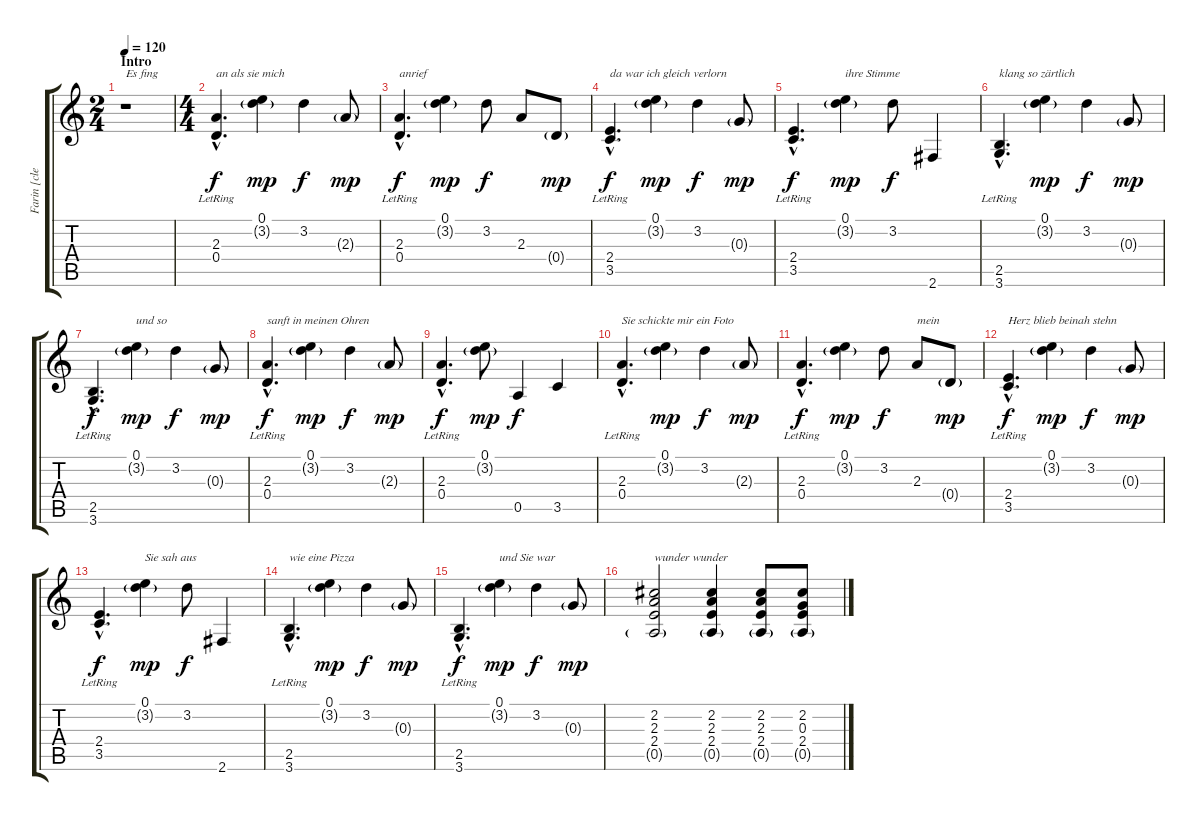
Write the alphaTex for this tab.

\track ("Farin [clean]" "Farin [cle") {instrument acousticguitarsteel}
\staff {score tabs}
\tuning (E4 B3 G3 D3 A2 E2) {hide}
\ts (2 4)
\section ("" "Intro")
\tempo 120
\clef g2
\ks c
r.1{txt "Es fing" dy f instrument acousticguitarsteel} |
\ts (4 4)
(2.3{hac lr} 0.4{hac lr}).4{d txt "an als sie mich"} (0.1 3.2{g}).4{dy mp} 3.2.4{dy f} 2.3{g}.8{dy mp} |
(2.3{hac lr} 0.4{hac lr}).4{d txt "anrief" dy f} (0.1 3.2{g}).4{dy mp} 3.2.8{dy f} 2.3.8 0.4{g}.8{dy mp} |
(2.4{hac lr} 3.5{hac lr}).4{d txt "da war ich gleich verlorn" dy f} (0.1 3.2{g}).4{dy mp} 3.2.4{dy f} 0.3{g}.8{dy mp} |
(2.4{hac lr} 3.5{hac lr}).4{d dy f} (0.1 3.2{g}).4{txt "ihre Stimme" dy mp} 3.2.8{dy f} 2.6.4 |
(2.5{hac lr} 3.6{hac}).4{d txt "klang so zärtlich"} (0.1 3.2{g}).4{dy mp} 3.2.4{dy f} 0.3{g}.8{dy mp} |
(2.5{hac lr} 3.6{hac}).4{d dy f} (0.1 3.2{g}).4{txt "und so" dy mp} 3.2.4{dy f} 0.3{g}.8{dy mp} |
(2.3{hac lr} 0.4{hac lr}).4{d txt "sanft in meinen Ohren" dy f} (0.1 3.2{g}).4{dy mp} 3.2.4{dy f} 2.3{g}.8{dy mp} |
(2.3{hac lr} 0.4{hac lr}).4{d dy f} (0.1 3.2{g}).8{dy mp} 0.5.4{dy f} 3.5.4 |
(2.3{hac lr} 0.4{hac lr}).4{d txt "Sie schickte mir ein Foto"} (0.1 3.2{g}).4{dy mp} 3.2.4{dy f} 2.3{g}.8{dy mp} |
(2.3{hac lr} 0.4{hac lr}).4{d dy f} (0.1 3.2{g}).4{dy mp} 3.2.8{dy f} 2.3.8{txt "mein"} 0.4{g}.8{dy mp} |
(2.4{hac lr} 3.5{hac lr}).4{d txt "Herz blieb beinah stehn" dy f} (0.1 3.2{g}).4{dy mp} 3.2.4{dy f} 0.3{g}.8{dy mp} |
(2.4{hac lr} 3.5{hac lr}).4{d dy f} (0.1 3.2{g}).4{txt "Sie sah aus" dy mp} 3.2.8{dy f} 2.6.4 |
(2.5{hac lr} 3.6{hac}).4{d txt "wie eine Pizza"} (0.1 3.2{g}).4{dy mp} 3.2.4{dy f} 0.3{g}.8{dy mp} |
(2.5{hac lr} 3.6{hac}).4{d dy f} (0.1 3.2{g}).4{txt "und Sie war" dy mp} 3.2.4{dy f} 0.3{g}.8{dy mp} |
(2.2 2.3 2.4 0.5{g}).2{txt "wunder wunder "} (2.2 2.3 2.4 0.5{g}).4 (2.2 2.3 2.4 0.5{g}).8 (2.2 0.3 2.4 0.5{g}).8
